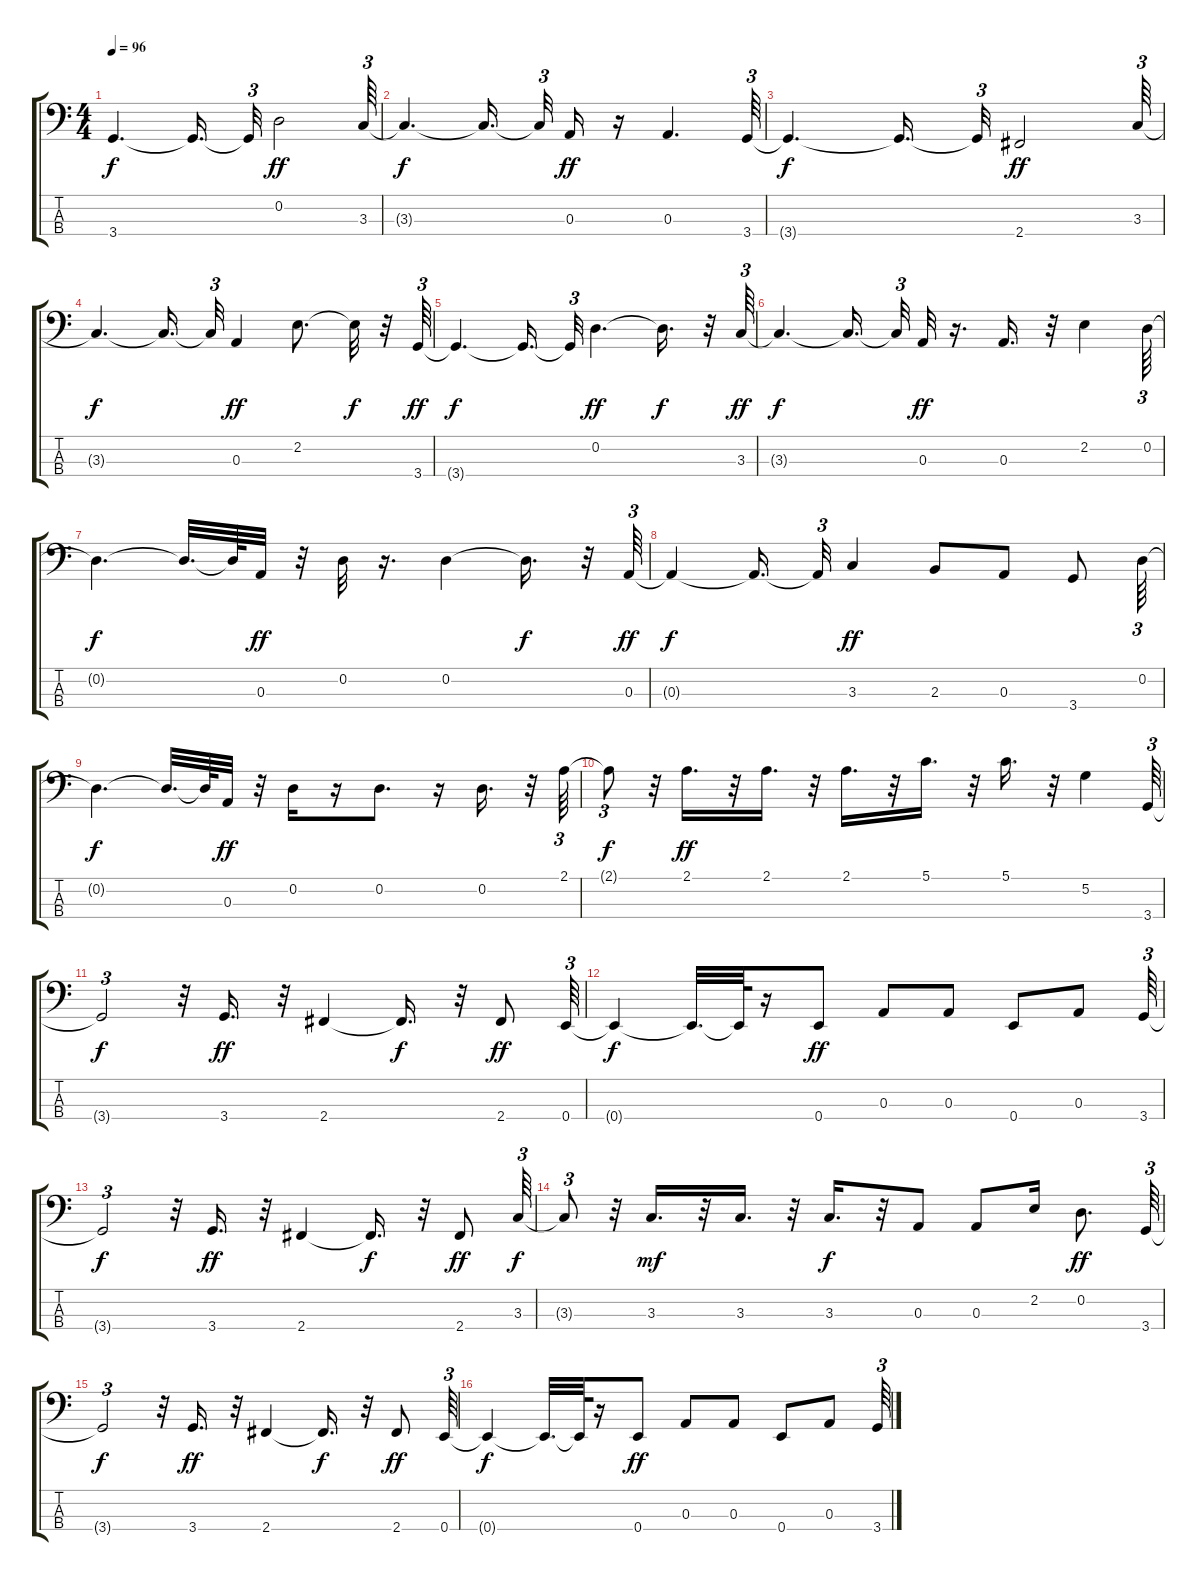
\track "" {instrument electricbasspick}
\staff {score tabs}
\tuning (G2 D2 A1 E1) {hide}
\ts (4 4)
\tempo 96
\clef f4
\ks c
3.4{t}.4{d dy f} 3.4{t}.16{d} 3.4{t}.32{tu (3 2)} 0.2.2{dy ff} 3.3.64{tu (3 2)} |
3.3{t}.4{d dy f} 3.3{t}.16{d} 3.3{t}.32{tu (3 2)} 0.3.16{dy ff} r.16 0.3.4{d} 3.4.64{tu (3 2)} |
3.4{t}.4{d dy f} 3.4{t}.16{d} 3.4{t}.32{tu (3 2)} 2.4.2{dy ff} 3.3.64{tu (3 2)} |
3.3{t}.4{d dy f} 3.3{t}.16{d} 3.3{t}.32{tu (3 2)} 0.3.4{dy ff} 2.2.8{d} 2.2{t}.32{dy f} r.32 3.4.64{tu (3 2) dy ff} |
3.4{t}.4{d dy f} 3.4{t}.16{d} 3.4{t}.32{tu (3 2)} 0.2.4{d dy ff} 0.2{t}.16{d dy f} r.32 3.3.64{tu (3 2) dy ff} |
3.3{t}.4{d dy f} 3.3{t}.16{d} 3.3{t}.32{tu (3 2)} 0.3.32{dy ff} r.16{d} 0.3.16{d} r.32 2.2.4 0.2.64{tu (3 2)} |
0.2{t}.4{d dy f} 0.2{t}.32{d} 0.2{t}.64 0.3.32{dy ff} r.32 0.2.32 r.16{d} 0.2.4 0.2{t}.16{d dy f} r.32 0.3.64{tu (3 2) dy ff} |
0.3{t}.4{dy f} 0.3{t}.16{d} 0.3{t}.32{tu (3 2)} 3.3.4{dy ff} 2.3.8 0.3.8 3.4.8 0.2.64{tu (3 2)} |
0.2{t}.4{d dy f} 0.2{t}.32{d} 0.2{t}.64 0.3.32{dy ff} r.32 0.2.16 r.16 0.2.8{d} r.16 0.2.16{d} r.32 2.1.64{tu (3 2)} |
2.1{t}.8{tu (3 2) dy f} r.32 2.1.16{d dy ff} r.32 2.1.16{d} r.32 2.1.16{d} r.32 5.1.16{d} r.32 5.1.16{d} r.32 5.2.4 3.4.64{tu (3 2)} |
3.4{t}.2{tu (3 2) dy f} r.32 3.4.16{d dy ff} r.32 2.4.4 2.4{t}.16{d dy f} r.32 2.4.8{dy ff} 0.4.64{tu (3 2)} |
0.4{t}.4{dy f} 0.4{t}.32{d} 0.4{t}.64 r.16 0.4.8{dy ff} 0.3.8 0.3.8 0.4.8 0.3.8 3.4.64{tu (3 2)} |
3.4{t}.2{tu (3 2) dy f} r.32 3.4.16{d dy ff} r.32 2.4.4 2.4{t}.16{d dy f} r.32 2.4.8{dy ff} 3.3.64{tu (3 2) dy f} |
3.3{t}.8{tu (3 2)} r.32 3.3.16{d dy mf} r.32 3.3.16{d} r.32 3.3.16{d dy f} r.32 0.3.8 0.3.8 2.2.16 0.2.8{d dy ff} 3.4.64{tu (3 2)} |
3.4{t}.2{tu (3 2) dy f} r.32 3.4.16{d dy ff} r.32 2.4.4 2.4{t}.16{d dy f} r.32 2.4.8{dy ff} 0.4.64{tu (3 2)} |
0.4{t}.4{dy f} 0.4{t}.32{d} 0.4{t}.64 r.16 0.4.8{dy ff} 0.3.8 0.3.8 0.4.8 0.3.8 3.4.64{tu (3 2)}
